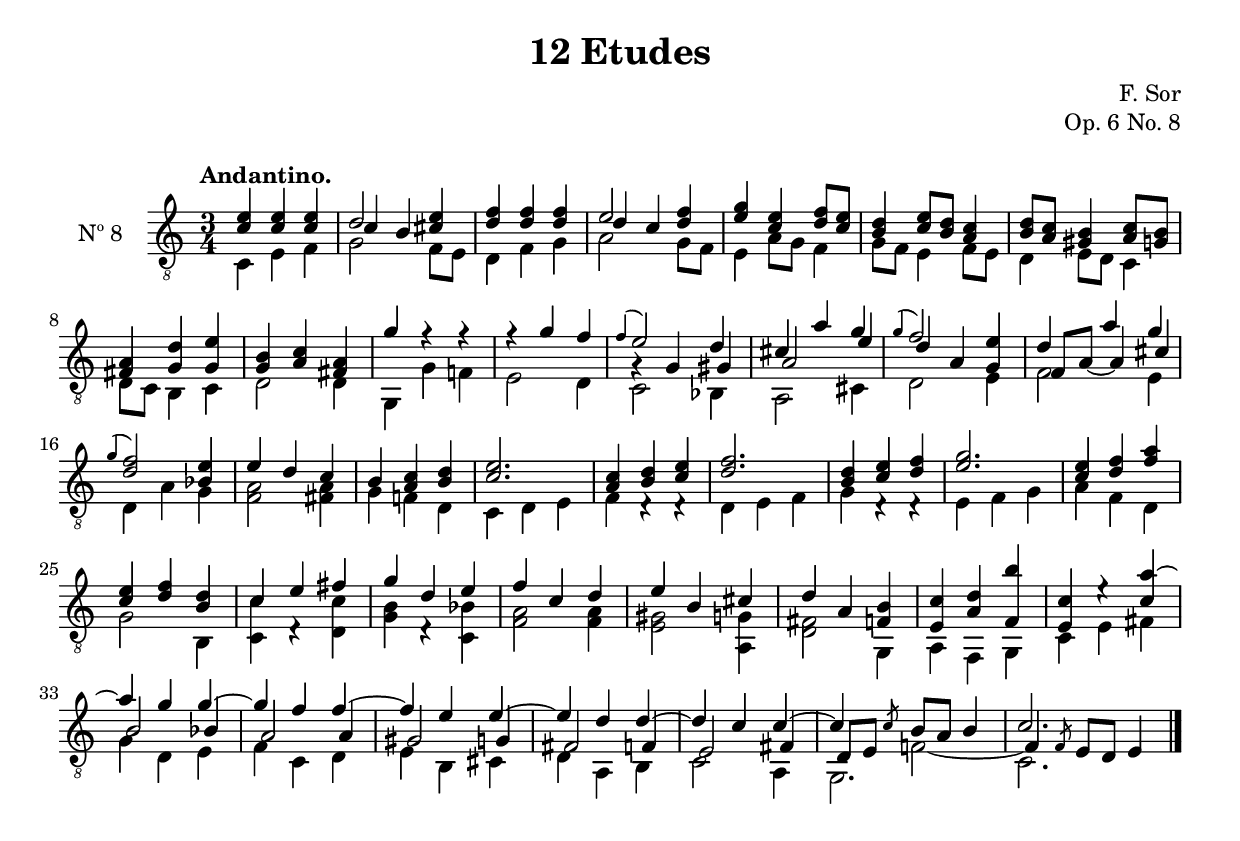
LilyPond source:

\version "2.19.35"

\header {
  title = "12 Etudes"
  composer = "F. Sor"
  opus = "Op. 6 No. 8"
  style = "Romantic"
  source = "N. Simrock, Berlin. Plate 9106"
  date = "c.1889"
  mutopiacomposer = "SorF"
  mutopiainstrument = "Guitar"
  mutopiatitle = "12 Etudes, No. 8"
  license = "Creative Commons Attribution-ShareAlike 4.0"
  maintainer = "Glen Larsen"
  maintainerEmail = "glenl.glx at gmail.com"
}

\paper {
  % add space between composer/opus markup and first staff
  markup-system-spacing #'padding = #3
  % add a little space between composer and opus
  markup-markup-spacing #'padding = #1.2
  top-margin = #8
  bottom-margin = #12
  system-count = #5
}

mbreak = { } % { \break }
global = {
  \time 3/4
  \key c \major
}

upperVoice = \fixed c' {
  \voiceOne
  \set fingeringOrientations = #'(up)
  \override Fingering.add-stem-support = ##t

  <c e>4 q q |
  d2 <cis e>4 |
  <d f>4 q q |
  e2 <d f>4 |
  <e g>4 <c e> <d f>8 <c e> |
  <b, d>4 <c e>8 <b, d> <a, c>4 |
  <b, d>8 <a, c> <gis, b,>4 <a, c>8 <g, b,> |

  \mbreak
  <fis, a,>4 <g, d> <g, e> |
  <g, b,>4 <a, c> <fis, a,> |
  g4 f\rest f\rest |
  f4\rest g f |
  \acciaccatura{f4} e2 d4 |
  cis4 a g |
  \acciaccatura{g4} f2 <g, e>4 |
  d4 a g |
  \acciaccatura{g4} <d f>2 <bes, e>4 |
  e4 d c |

  \mbreak
  b,4 <a, c> <b, d> |
  <c e>2. |
  <a, c>4 <b, d> <c e> |
  <d f>2. |
  <b, d>4 <c e> <d f> |
  <e g>2. |
  <c e>4 <d f> <f a> |
  <c e>4 <d f> <b, d> |
  c4 e fis |
  g4 d e |
  f4 c d |
  e4 b, cis |

  \mbreak
  d4 a, <f, b,> |
  <e, c>4 <a, d> <f, b> |
  <e, c>4 e\rest <c a~> |
  a4 g g~ |
  g4 f f~ |
  f4 e e~ |
  e4 d d~ |
  d4 c c~ |
  c4 \slashedGrace{c8} b, a, b,4 |
  c2.

  \bar "|."
}

lowerVoice = \fixed c {
  \voiceTwo
  \set fingeringOrientations = #'(down)
  \override Fingering.add-stem-support = ##t

  c4 e f |
  g2 f8 e |
  d4 f g |
  a2 g8 f |
  e4 a8 g f4 |
  g8 f e4 f8 e |
  d4 e8 d c4 |

  d8 c b,4 c |
  d2 d4 |
  g,4 g f! |
  e2 d4 |
  c2 bes,4 |
  a,2 cis4 |
  d2 e4 |
  f2 e4 |
  d4 a g |
  <f a>2 <fis a>4 |

  g4 f! d |
  c4 d e |
  f4 d\rest d\rest |
  d4 e f |
  g4 d\rest d\rest |
  e4 f g |
  a4 f d |
  g2 b,4 |
  <c c'>4 d\rest <d c'> |
  <g b>4 d\rest <c bes> |
  <f a>2 q4 |
  <e gis>2 <a, g>4 |

  <d fis>2 g,4 |
  a,4 f, g, |
  c4 e fis |
  g4 d e |
  f4 c d |
  e4 b, cis |
  d4 a, b, |
  c2 a,4 |
  g,2. |
  c2.
}

midVoice = \fixed c {
  \voiceThree
  s2. | c'4 b s | s2. | d'4 c' s | s2.*3 |

  s2.*4 |
  g4\rest g gis |
  a2 e'4 |
  d'4 a s |
  \tieDown f8 a~ a4 cis'4 |
  s2.*2 |

  s2.*12 |

  s2.*3 |
  b2 bes4 |
  a2 a4 |
  gis2 g4 |
  fis2 f4 |
  e2 fis4 |
  d8 e \once\stemDown f!2~ |
  f4 \slashedGrace{f8} e d e4 |
}

\score {
  <<
    \new Staff = "Guitar" \with {
      midiInstrument = #"acoustic guitar (nylon)"
      instrumentName = #"Nº 8"
      \mergeDifferentlyDottedOn
      \mergeDifferentlyHeadedOn
%      \override StringNumber #'stencil = ##f
    } <<
      \global
      \clef "treble_8"
      \tempo "Andantino."
      \context Voice = "upperVoice" \upperVoice
      \context Voice = "lowerVoice" \lowerVoice
      \context Voice = "midVoice" \midVoice
    >>
%{
    % tabs are not completely developed
    \new TabStaff = "Guitar tabs" \with {
      restrainOpenStrings = ##t
    } <<
      \clef "moderntab"
      \global
      \context TabVoice = "upperVoice" \upperVoice
      \context TabVoice = "lowerVoice" \lowerVoice
      \context TabVoice = "midVoice" \midVoice
    >>
%}
  >>
  \layout {}
  \midi {
    \context { \TabStaff \remove "Staff_performer" }
    \tempo 4 = 88
  }
}
